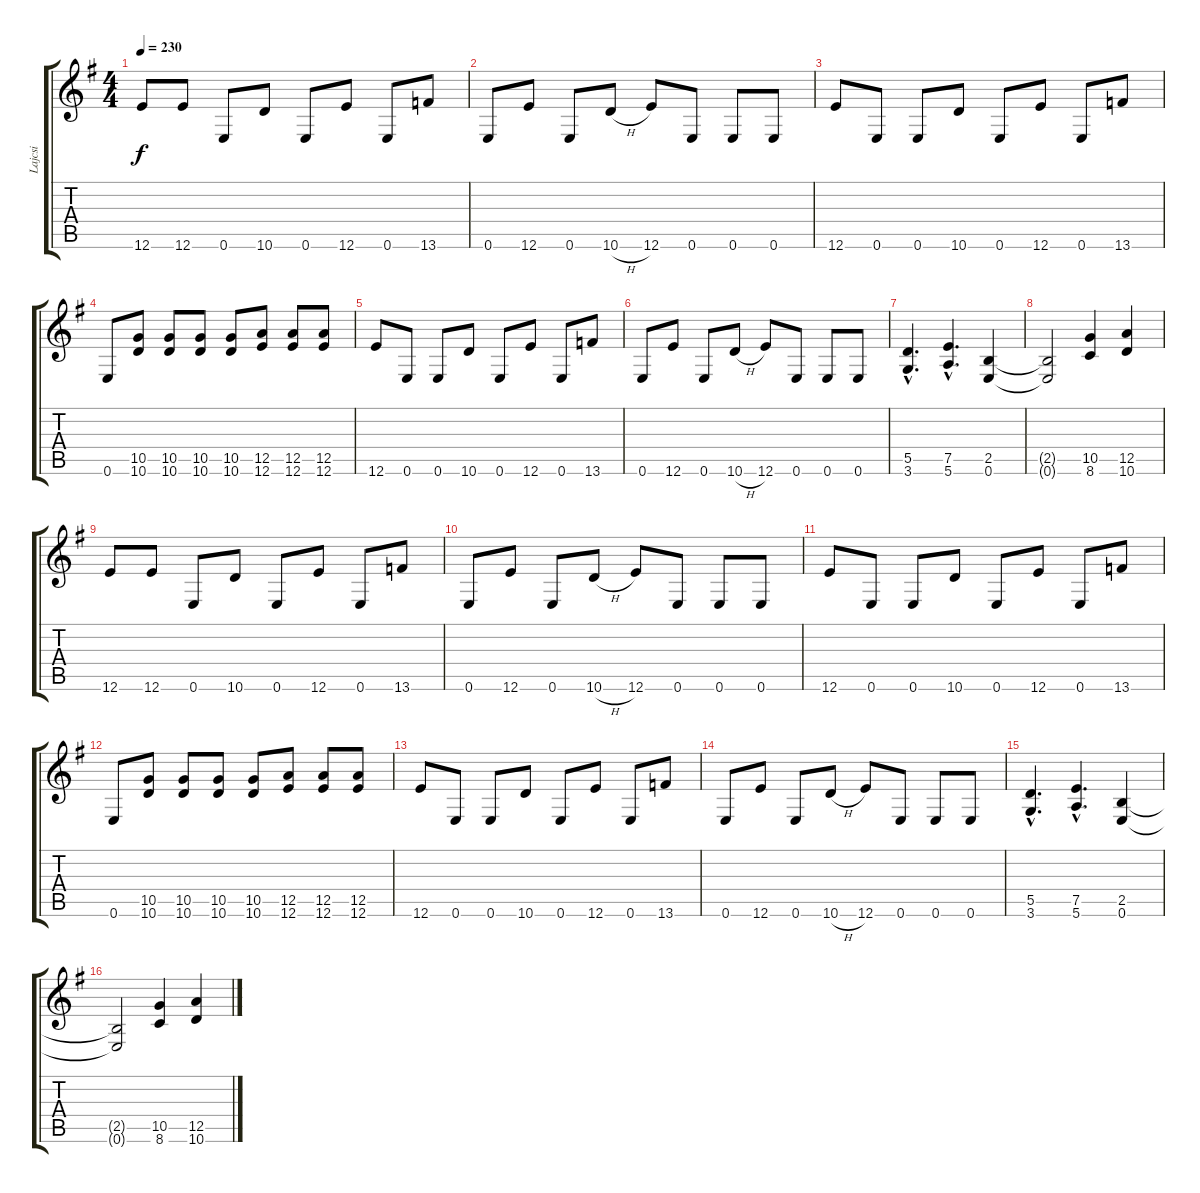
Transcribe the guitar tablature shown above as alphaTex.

\track ("Lajcsi" "Lajcsi") {instrument distortionguitar}
\staff {score tabs}
\tuning (E4 B3 G3 D3 A2 E2) {hide}
\ts (4 4)
\tempo 230
\clef g2
\ks eminor
12.6.8{dy f instrument distortionguitar} 12.6.8 0.6.8 10.6.8 0.6.8 12.6.8 0.6.8 13.6.8 |
0.6.8 12.6.8 0.6.8 10.6{h}.8 12.6.8 0.6.8 0.6.8 0.6.8 |
12.6.8 0.6.8 0.6.8 10.6.8 0.6.8 12.6.8 0.6.8 13.6.8 |
0.6.8 (10.5 10.6).8 (10.5 10.6).8 (10.5 10.6).8 (10.5 10.6).8 (12.5 12.6).8 (12.5 12.6).8 (12.5 12.6).8 |
12.6.8 0.6.8 0.6.8 10.6.8 0.6.8 12.6.8 0.6.8 13.6.8 |
0.6.8 12.6.8 0.6.8 10.6{h}.8 12.6.8 0.6.8 0.6.8 0.6.8 |
(5.5{hac} 3.6{hac}).4{d} (7.5{hac} 5.6{hac}).4{d} (2.5 0.6).4 |
(2.5{t} 0.6{t}).2 (10.5 8.6).4 (12.5 10.6).4 |
12.6.8 12.6.8 0.6.8 10.6.8 0.6.8 12.6.8 0.6.8 13.6.8 |
0.6.8 12.6.8 0.6.8 10.6{h}.8 12.6.8 0.6.8 0.6.8 0.6.8 |
12.6.8 0.6.8 0.6.8 10.6.8 0.6.8 12.6.8 0.6.8 13.6.8 |
0.6.8 (10.5 10.6).8 (10.5 10.6).8 (10.5 10.6).8 (10.5 10.6).8 (12.5 12.6).8 (12.5 12.6).8 (12.5 12.6).8 |
12.6.8 0.6.8 0.6.8 10.6.8 0.6.8 12.6.8 0.6.8 13.6.8 |
0.6.8 12.6.8 0.6.8 10.6{h}.8 12.6.8 0.6.8 0.6.8 0.6.8 |
(5.5{hac} 3.6{hac}).4{d} (7.5{hac} 5.6{hac}).4{d} (2.5 0.6).4 |
(2.5{t} 0.6{t}).2 (10.5 8.6).4 (12.5 10.6).4
